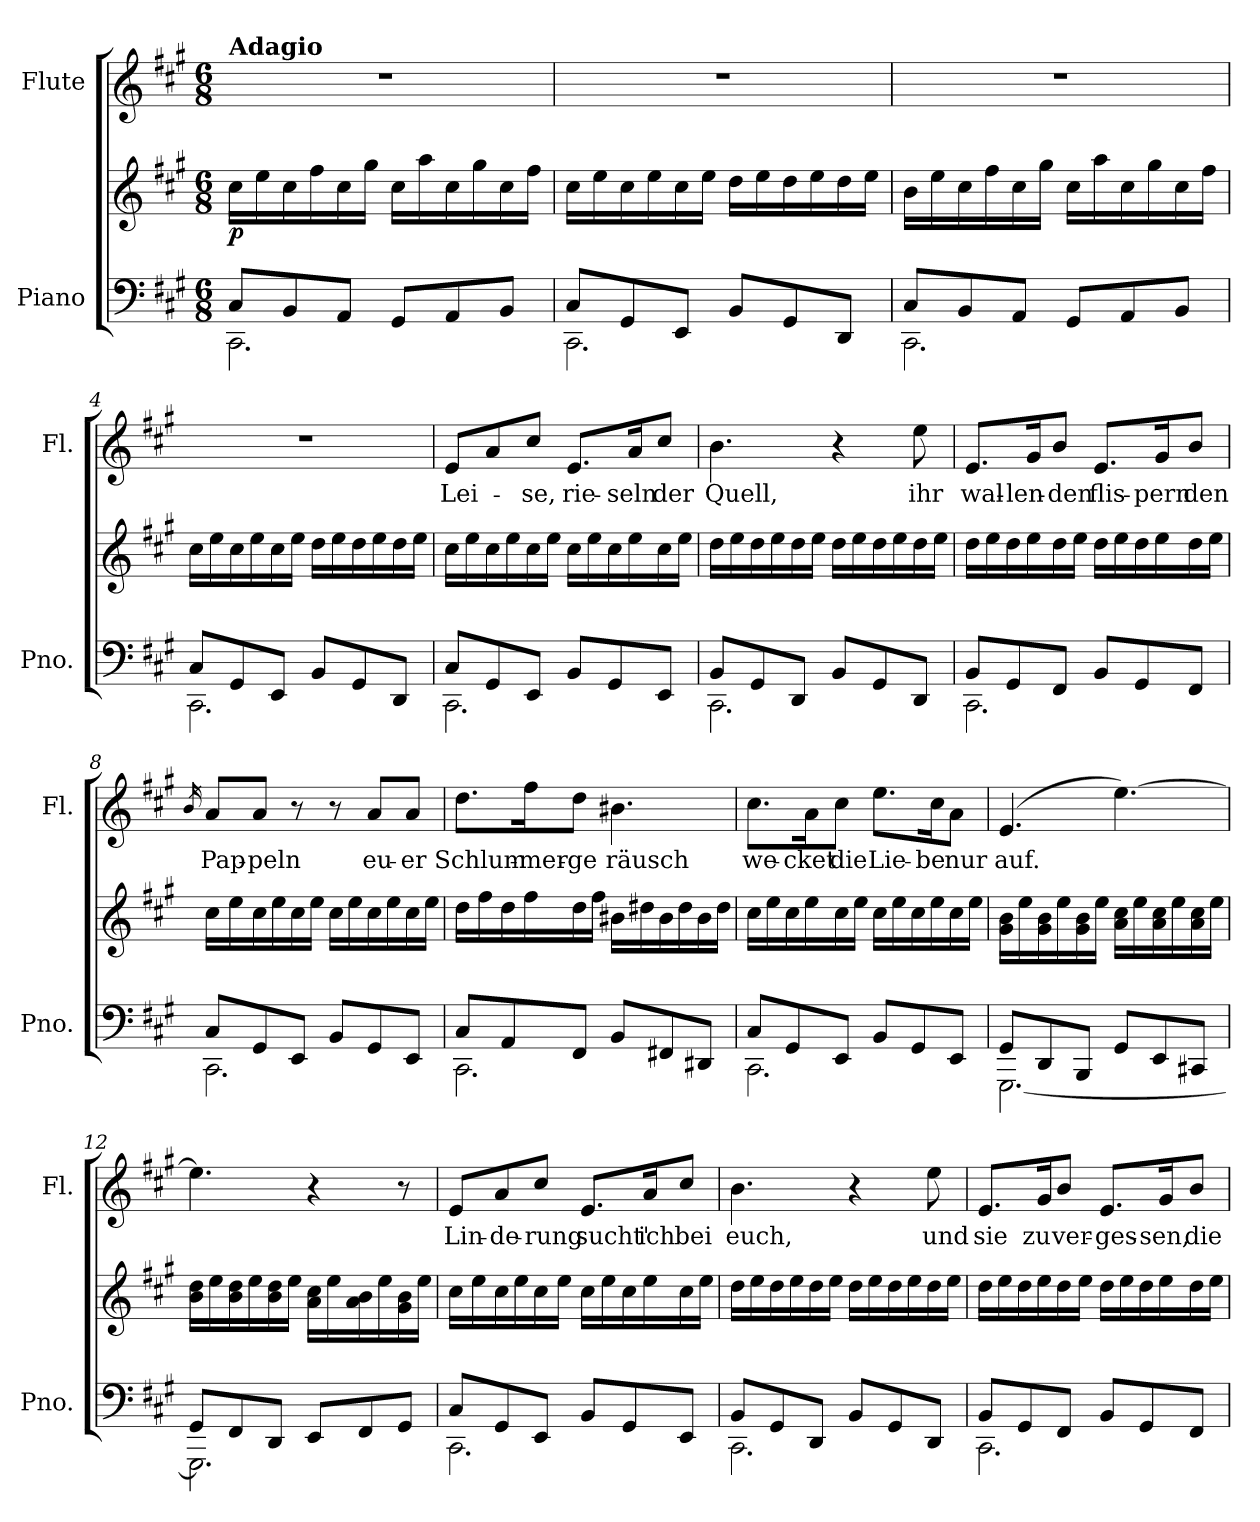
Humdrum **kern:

**kern	**kern	**dynam	**kern	**text
*part2	*part2	*part2	*part1	*part1
*staff3	*staff2	*staff2/3	*staff1	*staff1
*I"Piano	*	*	*I"Flute	*
*I'Pno.	*	*	*I'Fl.	*
*clefF4	*clefG2	*	*clefG2	*
*k[f#c#g#]	*k[f#c#g#]	*	*k[f#c#g#]	*
*M6/8	*M6/8	*	*M6/8	*
=1	=1	=1	=1	=1
*^	*	*	*	*
!	!	!	!	!LO:TX:a:B:t=Adagio	!
!	!	!	!LO:DY:b	!	!
8C#/L	2.CC#\	16cc#\LL	p	2.r	.
.	.	16ee\	.	.	.
8BB/	.	16cc#\	.	.	.
.	.	16ff#\	.	.	.
8AA/J	.	16cc#\	.	.	.
.	.	16gg#\JJ	.	.	.
8GG#/L	.	16cc#\LL	.	.	.
.	.	16aa\	.	.	.
8AA/	.	16cc#\	.	.	.
.	.	16gg#\	.	.	.
8BB/J	.	16cc#\	.	.	.
.	.	16ff#\JJ	.	.	.
=2	=2	=2	=2	=2	=2
8C#/L	2.CC#\	16cc#\LL	.	2.r	.
.	.	16ee\	.	.	.
8GG#/	.	16cc#\	.	.	.
.	.	16ee\	.	.	.
8EE/J	.	16cc#\	.	.	.
.	.	16ee\JJ	.	.	.
8BB/L	.	16dd\LL	.	.	.
.	.	16ee\	.	.	.
8GG#/	.	16dd\	.	.	.
.	.	16ee\	.	.	.
8DD/J	.	16dd\	.	.	.
.	.	16ee\JJ	.	.	.
=3	=3	=3	=3	=3	=3
8C#/L	2.CC#\	16b\LL	.	2.r	.
.	.	16ee\	.	.	.
8BB/	.	16cc#\	.	.	.
.	.	16ff#\	.	.	.
8AA/J	.	16cc#\	.	.	.
.	.	16gg#\JJ	.	.	.
8GG#/L	.	16cc#\LL	.	.	.
.	.	16aa\	.	.	.
8AA/	.	16cc#\	.	.	.
.	.	16gg#\	.	.	.
8BB/J	.	16cc#\	.	.	.
.	.	16ff#\JJ	.	.	.
=4	=4	=4	=4	=4	=4
8C#/L	2.CC#\	16cc#\LL	.	2.r	.
.	.	16ee\	.	.	.
8GG#/	.	16cc#\	.	.	.
.	.	16ee\	.	.	.
8EE/J	.	16cc#\	.	.	.
.	.	16ee\JJ	.	.	.
8BB/L	.	16dd\LL	.	.	.
.	.	16ee\	.	.	.
8GG#/	.	16dd\	.	.	.
.	.	16ee\	.	.	.
8DD/J	.	16dd\	.	.	.
.	.	16ee\JJ	.	.	.
!!LO:LB:g=z
=5	=5	=5	=5	=5	=5
!	!	!	!	!	!LO:LY:b
8C#/L	2.CC#\	16cc#\LL	.	8e/L	Lei-
.	.	16ee\	.	.	.
8GG#/	.	16cc#\	.	8a/	.
.	.	16ee\	.	.	.
!	!	!	!	!	!LO:LY:b
8EE/J	.	16cc#\	.	8cc#/J	-se,
.	.	16ee\JJ	.	.	.
!	!	!	!	!	!LO:LY:b
8BB/L	.	16cc#\LL	.	8.e/L	rie-
.	.	16ee\	.	.	.
8GG#/	.	16cc#\	.	.	.
!	!	!	!	!	!LO:LY:b
.	.	16ee\	.	16a/K	-seln
!	!	!	!	!	!LO:LY:b
8EE/J	.	16cc#\	.	8cc#/J	der
.	.	16ee\JJ	.	.	.
=6	=6	=6	=6	=6	=6
!	!	!	!	!	!LO:LY:b
8BB/L	2.CC#\	16dd\LL	.	4.b\	Quell,
.	.	16ee\	.	.	.
8GG#/	.	16dd\	.	.	.
.	.	16ee\	.	.	.
8DD/J	.	16dd\	.	.	.
.	.	16ee\JJ	.	.	.
8BB/L	.	16dd\LL	.	4r	.
.	.	16ee\	.	.	.
8GG#/	.	16dd\	.	.	.
.	.	16ee\	.	.	.
!	!	!	!	!	!LO:LY:b
8DD/J	.	16dd\	.	8ee\	ihr
.	.	16ee\JJ	.	.	.
=7	=7	=7	=7	=7	=7
!	!	!	!	!	!LO:LY:b
8BB/L	2.CC#\	16dd\LL	.	8.e/L	wal-
.	.	16ee\	.	.	.
8GG#/	.	16dd\	.	.	.
!	!	!	!	!	!LO:LY:b
.	.	16ee\	.	16g#/K	-len-
!	!	!	!	!	!LO:LY:b
8FF#/J	.	16dd\	.	8b/J	-den
.	.	16ee\JJ	.	.	.
!	!	!	!	!	!LO:LY:b
8BB/L	.	16dd\LL	.	8.e/L	flis-
.	.	16ee\	.	.	.
8GG#/	.	16dd\	.	.	.
!	!	!	!	!	!LO:LY:b
.	.	16ee\	.	16g#/K	-pern
!	!	!	!	!	!LO:LY:b
8FF#/J	.	16dd\	.	8b/J	den
.	.	16ee\JJ	.	.	.
!!LO:LB:g=z
=8	=8	=8	=8	=8	=8
.	.	.	.	16qb/	.
!	!	!	!	!	!LO:LY:b
8C#/L	2.CC#\	16cc#\LL	.	8a/L	Pap-
.	.	16ee\	.	.	.
!	!	!	!	!	!LO:LY:b
8GG#/	.	16cc#\	.	8a/J	-peln
.	.	16ee\	.	.	.
8EE/J	.	16cc#\	.	8r	.
.	.	16ee\JJ	.	.	.
8BB/L	.	16cc#\LL	.	8r	.
.	.	16ee\	.	.	.
!	!	!	!	!	!LO:LY:b
8GG#/	.	16cc#\	.	8a/L	eu-
.	.	16ee\	.	.	.
!	!	!	!	!	!LO:LY:b
8EE/J	.	16cc#\	.	8a/J	-er
.	.	16ee\JJ	.	.	.
=9	=9	=9	=9	=9	=9
!	!	!	!	!	!LO:LY:b
8C#/L	2.CC#\	16dd\LL	.	8.dd\L	Schlum-
.	.	16ff#\	.	.	.
8AA/	.	16dd\	.	.	.
!	!	!	!	!	!LO:LY:b
.	.	16ff#\	.	16ff#\K	-mer-
!	!	!	!	!	!LO:LY:b
8FF#/J	.	16dd\	.	8dd\J	-ge
.	.	16ff#\JJ	.	.	.
!	!	!	!	!	!LO:LY:b
8BB/L	.	16b#X\LL	.	4.b#X\	-räusch
.	.	16dd#X\	.	.	.
8FF#X/	.	16b#\	.	.	.
.	.	16dd#\	.	.	.
8DD#X/J	.	16b#\	.	.	.
.	.	16dd#\JJ	.	.	.
=10	=10	=10	=10	=10	=10
!	!	!	!	!	!LO:LY:b
8C#/L	2.CC#\	16cc#\LL	.	8.cc#\L	we-
.	.	16ee\	.	.	.
8GG#/	.	16cc#\	.	.	.
!	!	!	!	!	!LO:LY:b
.	.	16ee\	.	16a\K	-cket
!	!	!	!	!	!LO:LY:b
8EE/J	.	16cc#\	.	8cc#\J	die
.	.	16ee\JJ	.	.	.
!	!	!	!	!	!LO:LY:b
8BB/L	.	16cc#\LL	.	8.ee\L	Lie-
.	.	16ee\	.	.	.
8GG#/	.	16cc#\	.	.	.
!	!	!	!	!	!LO:LY:b
.	.	16ee\	.	16cc#\K	-be
!	!	!	!	!	!LO:LY:b
8EE/J	.	16cc#\	.	8a\J	nur
.	.	16ee\JJ	.	.	.
!!LO:LB:g=z
=11	=11	=11	=11	=11	=11
!	!	!	!	!	!LO:LY:b
8GG#/L	[2.GGG#\	16g#\ 16b\LL	.	(>4.e/	auf.
.	.	16ee\	.	.	.
8DD/	.	16g#\ 16b\	.	.	.
.	.	16ee\	.	.	.
8BBB/J	.	16g#\ 16b\	.	.	.
.	.	16ee\JJ	.	.	.
8GG#/L	.	16a\ 16cc#\LL	.	[4.ee\)	.
.	.	16ee\	.	.	.
8EE/	.	16a\ 16cc#\	.	.	.
.	.	16ee\	.	.	.
8CC#X/J	.	16a\ 16cc#\	.	.	.
.	.	16ee\JJ	.	.	.
=12	=12	=12	=12	=12	=12
8GG#/L	2.GGG#\]	16b\ 16dd\LL	.	4.ee\]	.
.	.	16ee\	.	.	.
8FF#/	.	16b\ 16dd\	.	.	.
.	.	16ee\	.	.	.
8DD/J	.	16b\ 16dd\	.	.	.
.	.	16ee\JJ	.	.	.
8EE/L	.	16a\ 16cc#\LL	.	4r	.
.	.	16ee\	.	.	.
8FF#/	.	16a\ 16b\	.	.	.
.	.	16ee\	.	.	.
8GG#/J	.	16g#\ 16b\	.	8r	.
.	.	16ee\JJ	.	.	.
=13	=13	=13	=13	=13	=13
!	!	!	!	!	!LO:LY:b
8C#/L	2.CC#\	16cc#\LL	.	8e/L	Lin-
.	.	16ee\	.	.	.
!	!	!	!	!	!LO:LY:b
8GG#/	.	16cc#\	.	8a/	-de-
.	.	16ee\	.	.	.
!	!	!	!	!	!LO:LY:b
8EE/J	.	16cc#\	.	8cc#/J	-rung
.	.	16ee\JJ	.	.	.
!	!	!	!	!	!LO:LY:b
8BB/L	.	16cc#\LL	.	8.e/L	sucht'
.	.	16ee\	.	.	.
8GG#/	.	16cc#\	.	.	.
!	!	!	!	!	!LO:LY:b
.	.	16ee\	.	16a/K	ich
!	!	!	!	!	!LO:LY:b
8EE/J	.	16cc#\	.	8cc#/J	bei
.	.	16ee\JJ	.	.	.
=14	=14	=14	=14	=14	=14
!	!	!	!	!	!LO:LY:b
8BB/L	2.CC#\	16dd\LL	.	4.b\	euch,
.	.	16ee\	.	.	.
8GG#/	.	16dd\	.	.	.
.	.	16ee\	.	.	.
8DD/J	.	16dd\	.	.	.
.	.	16ee\JJ	.	.	.
8BB/L	.	16dd\LL	.	4r	.
.	.	16ee\	.	.	.
8GG#/	.	16dd\	.	.	.
.	.	16ee\	.	.	.
!	!	!	!	!	!LO:LY:b
8DD/J	.	16dd\	.	8ee\	und
.	.	16ee\JJ	.	.	.
!!LO:PB:g=z
=15	=15	=15	=15	=15	=15
!	!	!	!	!	!LO:LY:b
8BB/L	2.CC#\	16dd\LL	.	8.e/L	sie
.	.	16ee\	.	.	.
8GG#/	.	16dd\	.	.	.
!	!	!	!	!	!LO:LY:b
.	.	16ee\	.	16g#/K	zu
!	!	!	!	!	!LO:LY:b
8FF#/J	.	16dd\	.	8b/J	ver-
.	.	16ee\JJ	.	.	.
!	!	!	!	!	!LO:LY:b
8BB/L	.	16dd\LL	.	8.e/L	-ges-
.	.	16ee\	.	.	.
8GG#/	.	16dd\	.	.	.
!	!	!	!	!	!LO:LY:b
.	.	16ee\	.	16g#/K	-sen,
!	!	!	!	!	!LO:LY:b
8FF#/J	.	16dd\	.	8b/J	die
.	.	16ee\JJ	.	.	.
*v	*v	*	*	*	*
=	=	=	=	=
*-	*-	*-	*-	*-
